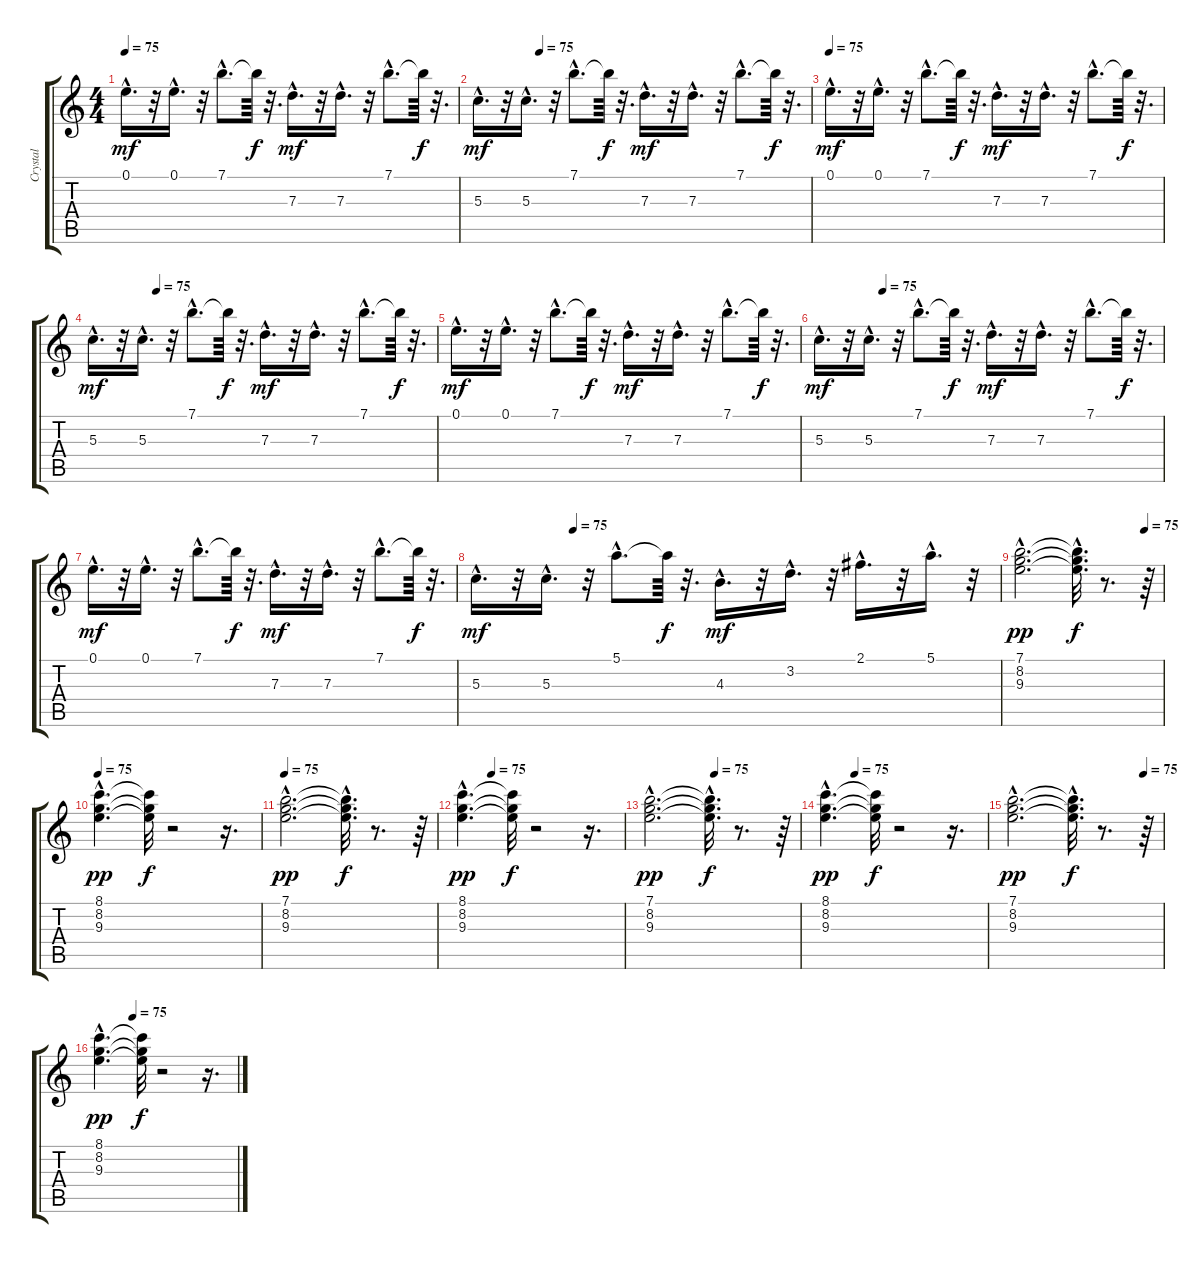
\track ("Crystal" "Crystal") {instrument acousticbass}
\staff {score tabs}
\tuning (E4 B3 G3 D3 A2 E2) {hide}
\ts (4 4)
\tempo 75
\clef g2
\ks c
0.1{hac}.16{d dy mf} r.32 0.1{hac}.16{d} r.32 7.1{hac}.8{d} 7.1{t}.64{dy f} r.32{d} 7.3{hac}.16{d dy mf} r.32 7.3{hac}.16{d} r.32 7.1{hac}.8{d} 7.1{t}.64{dy f} r.32{d} |
\tempo (75 0.1875)
5.3{hac}.16{d dy mf} r.32 5.3{hac}.16{d} r.32 7.1{hac}.8{d} 7.1{t}.64{dy f} r.32{d} 7.3{hac}.16{d dy mf} r.32 7.3{hac}.16{d} r.32 7.1{hac}.8{d} 7.1{t}.64{dy f} r.32{d} |
\tempo 75
0.1{hac}.16{d dy mf} r.32 0.1{hac}.16{d} r.32 7.1{hac}.8{d} 7.1{t}.64{dy f} r.32{d} 7.3{hac}.16{d dy mf} r.32 7.3{hac}.16{d} r.32 7.1{hac}.8{d} 7.1{t}.64{dy f} r.32{d} |
\tempo (75 0.1875)
5.3{hac}.16{d dy mf} r.32 5.3{hac}.16{d} r.32 7.1{hac}.8{d} 7.1{t}.64{dy f} r.32{d} 7.3{hac}.16{d dy mf} r.32 7.3{hac}.16{d} r.32 7.1{hac}.8{d} 7.1{t}.64{dy f} r.32{d} |
0.1{hac}.16{d dy mf} r.32 0.1{hac}.16{d} r.32 7.1{hac}.8{d} 7.1{t}.64{dy f} r.32{d} 7.3{hac}.16{d dy mf} r.32 7.3{hac}.16{d} r.32 7.1{hac}.8{d} 7.1{t}.64{dy f} r.32{d} |
\tempo (75 0.1875)
5.3{hac}.16{d dy mf} r.32 5.3{hac}.16{d} r.32 7.1{hac}.8{d} 7.1{t}.64{dy f} r.32{d} 7.3{hac}.16{d dy mf} r.32 7.3{hac}.16{d} r.32 7.1{hac}.8{d} 7.1{t}.64{dy f} r.32{d} |
0.1{hac}.16{d dy mf} r.32 0.1{hac}.16{d} r.32 7.1{hac}.8{d} 7.1{t}.64{dy f} r.32{d} 7.3{hac}.16{d dy mf} r.32 7.3{hac}.16{d} r.32 7.1{hac}.8{d} 7.1{t}.64{dy f} r.32{d} |
\tempo (75 0.1875)
5.3{hac}.16{d dy mf} r.32 5.3{hac}.16{d} r.32 5.1{hac}.8{d} 5.1{t}.64{dy f} r.32{d} 4.3{hac}.16{d dy mf} r.32 3.2{hac}.16{d} r.32 2.1{hac}.16{d} r.32 5.1{hac}.16{d} r.32 |
\tempo (75 0.875)
(7.1{hac} 8.2{hac} 9.3{hac}).2{d dy pp} (7.1{hac t} 8.2{hac t} 9.3{hac t}).32{d dy f} r.8{d} r.64 |
\tempo 75
(8.1{hac} 8.2{hac} 9.3{hac}).4{d dy pp} (8.1{t} 8.2{t} 9.3{t}).32{dy f} r.2 r.16{d} |
\tempo 75
(7.1{hac} 8.2{hac} 9.3{hac}).2{d dy pp} (7.1{hac t} 8.2{hac t} 9.3{hac t}).32{d dy f} r.8{d} r.64 |
\tempo (75 0.1875)
(8.1{hac} 8.2{hac} 9.3{hac}).4{d dy pp} (8.1{t} 8.2{t} 9.3{t}).32{dy f} r.2 r.16{d} |
\tempo (75 0.4375)
(7.1{hac} 8.2{hac} 9.3{hac}).2{d dy pp} (7.1{hac t} 8.2{hac t} 9.3{hac t}).32{d dy f} r.8{d} r.64 |
\tempo (75 0.1875)
(8.1{hac} 8.2{hac} 9.3{hac}).4{d dy pp} (8.1{t} 8.2{t} 9.3{t}).32{dy f} r.2 r.16{d} |
\tempo (75 0.875)
(7.1{hac} 8.2{hac} 9.3{hac}).2{d dy pp} (7.1{hac t} 8.2{hac t} 9.3{hac t}).32{d dy f} r.8{d} r.64 |
\tempo (75 0.25)
(8.1{hac} 8.2{hac} 9.3{hac}).4{d dy pp} (8.1{t} 8.2{t} 9.3{t}).32{dy f} r.2 r.16{d}
